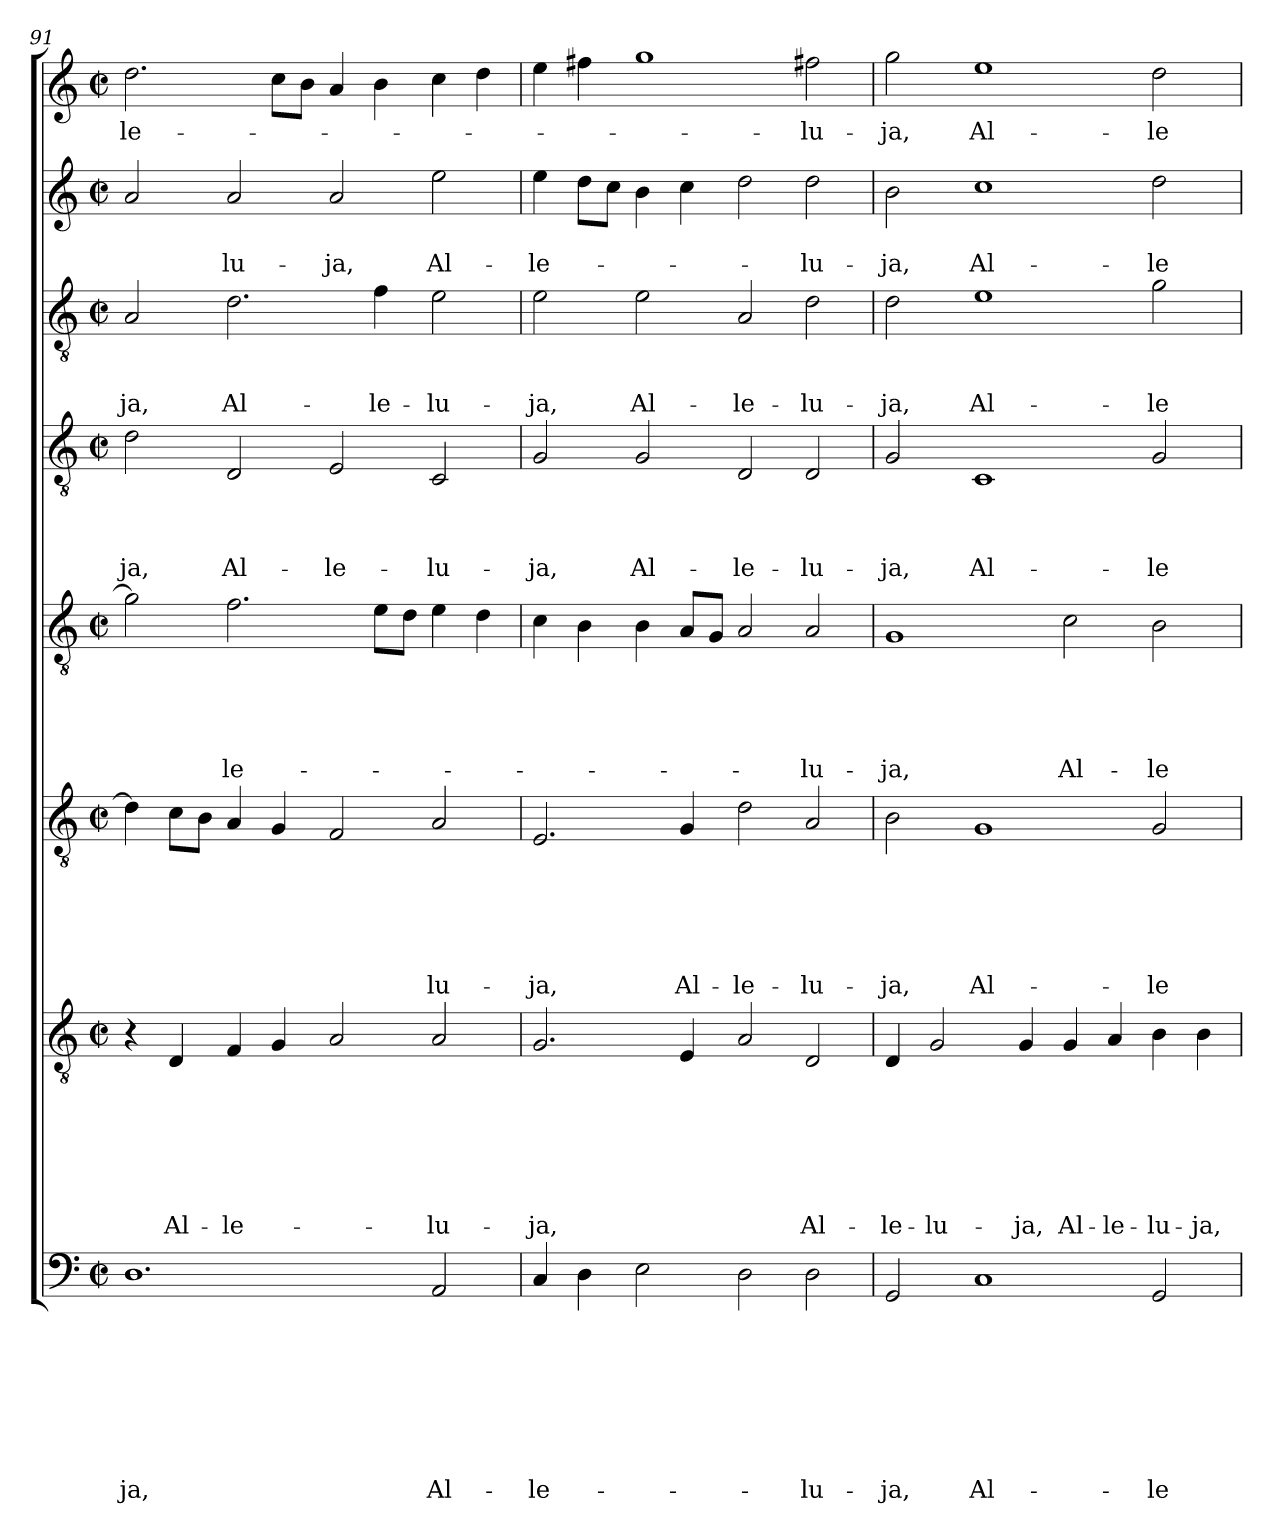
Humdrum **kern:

**kern	**text	**text	**text	**text	**text	**text	**text	**text	**kern	**text	**text	**text	**text	**text	**text	**text	**kern	**text	**text	**text	**text	**text	**text	**kern	**text	**text	**text	**text	**text	**kern	**text	**text	**text	**text	**kern	**text	**text	**text	**kern	**text	**text	**kern	**text
*part8	*part8	*part8	*part8	*part8	*part8	*part8	*part8	*part8	*part7	*part7	*part7	*part7	*part7	*part7	*part7	*part7	*part6	*part6	*part6	*part6	*part6	*part6	*part6	*part5	*part5	*part5	*part5	*part5	*part5	*part4	*part4	*part4	*part4	*part4	*part3	*part3	*part3	*part3	*part2	*part2	*part2	*part1	*part1
*staff8	*staff8	*staff8	*staff8	*staff8	*staff8	*staff8	*staff8	*staff8	*staff7	*staff7	*staff7	*staff7	*staff7	*staff7	*staff7	*staff7	*staff6	*staff6	*staff6	*staff6	*staff6	*staff6	*staff6	*staff5	*staff5	*staff5	*staff5	*staff5	*staff5	*staff4	*staff4	*staff4	*staff4	*staff4	*staff3	*staff3	*staff3	*staff3	*staff2	*staff2	*staff2	*staff1	*staff1
*clefF4	*	*	*	*	*	*	*	*	*clefGv2	*	*	*	*	*	*	*	*clefGv2	*	*	*	*	*	*	*clefGv2	*	*	*	*	*	*clefGv2	*	*	*	*	*clefGv2	*	*	*	*clefG2	*	*	*clefG2	*
*k[]	*	*	*	*	*	*	*	*	*k[]	*	*	*	*	*	*	*	*k[]	*	*	*	*	*	*	*k[]	*	*	*	*	*	*k[]	*	*	*	*	*k[]	*	*	*	*k[]	*	*	*k[]	*
*C:	*	*	*	*	*	*	*	*	*C:	*	*	*	*	*	*	*	*C:	*	*	*	*	*	*	*C:	*	*	*	*	*	*C:	*	*	*	*	*C:	*	*	*	*C:	*	*	*C:	*
*M2/2	*	*	*	*	*	*	*	*	*M2/2	*	*	*	*	*	*	*	*M2/2	*	*	*	*	*	*	*M2/2	*	*	*	*	*	*M2/2	*	*	*	*	*M2/2	*	*	*	*M2/2	*	*	*M2/2	*
*met(c|)	*	*	*	*	*	*	*	*	*met(c|)	*	*	*	*	*	*	*	*met(c|)	*	*	*	*	*	*	*met(c|)	*	*	*	*	*	*met(c|)	*	*	*	*	*met(c|)	*	*	*	*met(c|)	*	*	*met(c|)	*
=91	=91	=91	=91	=91	=91	=91	=91	=91	=91	=91	=91	=91	=91	=91	=91	=91	=91	=91	=91	=91	=91	=91	=91	=91	=91	=91	=91	=91	=91	=91	=91	=91	=91	=91	=91	=91	=91	=91	=91	=91	=91	=91	=91
!	!	!	!	!	!	!	!	!LO:LY:b	!	!	!	!	!	!	!	!	!	!	!	!	!	!	!	!	!	!	!	!	!	!	!	!	!	!LO:LY:b	!	!	!	!LO:LY:b	!	!	!	!	!LO:LY:b
1.D	.	.	.	.	.	.	.	-ja,	4r	.	.	.	.	.	.	.	4d\]	.	.	.	.	.	.	2g\]	.	.	.	.	.	2d\	.	.	.	-ja,	2A/	.	.	-ja,	2a/	.	.	2.dd\	-le-
!	!	!	!	!	!	!	!	!	!	!	!	!	!	!	!	!LO:LY:b	!	!	!	!	!	!	!	!	!	!	!	!	!	!	!	!	!	!	!	!	!	!	!	!	!	!	!
.	.	.	.	.	.	.	.	.	4D/	.	.	.	.	.	.	Al-	8c\L	.	.	.	.	.	.	.	.	.	.	.	.	.	.	.	.	.	.	.	.	.	.	.	.	.	.
.	.	.	.	.	.	.	.	.	.	.	.	.	.	.	.	.	8B\J	.	.	.	.	.	.	.	.	.	.	.	.	.	.	.	.	.	.	.	.	.	.	.	.	.	.
!	!	!	!	!	!	!	!	!	!	!	!	!	!	!	!	!LO:LY:b	!	!	!	!	!	!	!	!	!	!	!	!	!LO:LY:b	!	!	!	!	!LO:LY:b	!	!	!	!LO:LY:b	!	!	!LO:LY:b	!	!
.	.	.	.	.	.	.	.	.	4F/	.	.	.	.	.	.	-le-	4A/	.	.	.	.	.	.	2.f\	.	.	.	.	-le-	2D/	.	.	.	Al-	2.d\	.	.	Al-	2a/	.	-lu-	.	.
.	.	.	.	.	.	.	.	.	4G/	.	.	.	.	.	.	.	4G/	.	.	.	.	.	.	.	.	.	.	.	.	.	.	.	.	.	.	.	.	.	.	.	.	8cc\L	.
.	.	.	.	.	.	.	.	.	.	.	.	.	.	.	.	.	.	.	.	.	.	.	.	.	.	.	.	.	.	.	.	.	.	.	.	.	.	.	.	.	.	8b\J	.
!	!	!	!	!	!	!	!	!	!	!	!	!	!	!	!	!	!	!	!	!	!	!	!	!	!	!	!	!	!	!	!	!	!	!LO:LY:b	!	!	!	!	!	!	!LO:LY:b	!	!
.	.	.	.	.	.	.	.	.	2A/	.	.	.	.	.	.	.	2F/	.	.	.	.	.	.	.	.	.	.	.	.	2E/	.	.	.	-le-	.	.	.	.	2a/	.	-ja,	4a/	.
!	!	!	!	!	!	!	!	!	!	!	!	!	!	!	!	!	!	!	!	!	!	!	!	!	!	!	!	!	!	!	!	!	!	!	!	!	!	!LO:LY:b	!	!	!	!	!
.	.	.	.	.	.	.	.	.	.	.	.	.	.	.	.	.	.	.	.	.	.	.	.	8e\L	.	.	.	.	.	.	.	.	.	.	4f\	.	.	-le-	.	.	.	4b\	.
.	.	.	.	.	.	.	.	.	.	.	.	.	.	.	.	.	.	.	.	.	.	.	.	8d\J	.	.	.	.	.	.	.	.	.	.	.	.	.	.	.	.	.	.	.
!	!	!	!	!	!	!	!	!LO:LY:b	!	!	!	!	!	!	!	!LO:LY:b	!	!	!	!	!	!	!LO:LY:b	!	!	!	!	!	!	!	!	!	!	!LO:LY:b	!	!	!	!LO:LY:b	!	!	!LO:LY:b	!	!
2AA/	.	.	.	.	.	.	.	Al-	2A/	.	.	.	.	.	.	-lu-	2A/	.	.	.	.	.	-lu-	4e\	.	.	.	.	.	2C/	.	.	.	-lu-	2e\	.	.	-lu-	2ee\	.	Al-	4cc\	.
.	.	.	.	.	.	.	.	.	.	.	.	.	.	.	.	.	.	.	.	.	.	.	.	4d\	.	.	.	.	.	.	.	.	.	.	.	.	.	.	.	.	.	4dd\	.
=92	=92	=92	=92	=92	=92	=92	=92	=92	=92	=92	=92	=92	=92	=92	=92	=92	=92	=92	=92	=92	=92	=92	=92	=92	=92	=92	=92	=92	=92	=92	=92	=92	=92	=92	=92	=92	=92	=92	=92	=92	=92	=92	=92
!	!	!	!	!	!	!	!	!LO:LY:b	!	!	!	!	!	!	!	!LO:LY:b	!	!	!	!	!	!	!LO:LY:b	!	!	!	!	!	!	!	!	!	!	!LO:LY:b	!	!	!	!LO:LY:b	!	!	!LO:LY:b	!	!
4C/	.	.	.	.	.	.	.	-le-	2.G/	.	.	.	.	.	.	-ja,	2.E/	.	.	.	.	.	-ja,	4c\	.	.	.	.	.	2G/	.	.	.	-ja,	2e\	.	.	-ja,	4ee\	.	-le-	4ee\	.
4D\	.	.	.	.	.	.	.	.	.	.	.	.	.	.	.	.	.	.	.	.	.	.	.	4B\	.	.	.	.	.	.	.	.	.	.	.	.	.	.	8dd\L	.	.	4ff#\	.
.	.	.	.	.	.	.	.	.	.	.	.	.	.	.	.	.	.	.	.	.	.	.	.	.	.	.	.	.	.	.	.	.	.	.	.	.	.	.	8cc\J	.	.	.	.
!	!	!	!	!	!	!	!	!	!	!	!	!	!	!	!	!	!	!	!	!	!	!	!	!	!	!	!	!	!	!	!	!	!	!LO:LY:b	!	!	!	!LO:LY:b	!	!	!	!	!
2E\	.	.	.	.	.	.	.	.	.	.	.	.	.	.	.	.	.	.	.	.	.	.	.	4B\	.	.	.	.	.	2G/	.	.	.	Al-	2e\	.	.	Al-	4b\	.	.	1gg	.
!	!	!	!	!	!	!	!	!	!	!	!	!	!	!	!	!	!	!	!	!	!	!	!LO:LY:b	!	!	!	!	!	!	!	!	!	!	!	!	!	!	!	!	!	!	!	!
.	.	.	.	.	.	.	.	.	4E/	.	.	.	.	.	.	.	4G/	.	.	.	.	.	Al-	8A/L	.	.	.	.	.	.	.	.	.	.	.	.	.	.	4cc\	.	.	.	.
.	.	.	.	.	.	.	.	.	.	.	.	.	.	.	.	.	.	.	.	.	.	.	.	8G/J	.	.	.	.	.	.	.	.	.	.	.	.	.	.	.	.	.	.	.
!	!	!	!	!	!	!	!	!	!	!	!	!	!	!	!	!	!	!	!	!	!	!	!LO:LY:b	!	!	!	!	!	!	!	!	!	!	!LO:LY:b	!	!	!	!LO:LY:b	!	!	!	!	!
2D\	.	.	.	.	.	.	.	.	2A/	.	.	.	.	.	.	.	2d\	.	.	.	.	.	-le-	2A/	.	.	.	.	.	2D/	.	.	.	-le-	2A/	.	.	-le-	2dd\	.	.	.	.
!	!	!	!	!	!	!	!	!LO:LY:b	!	!	!	!	!	!	!	!LO:LY:b	!	!	!	!	!	!	!LO:LY:b	!	!	!	!	!	!LO:LY:b	!	!	!	!	!LO:LY:b	!	!	!	!LO:LY:b	!	!	!LO:LY:b	!	!LO:LY:b
2D\	.	.	.	.	.	.	.	-lu-	2D/	.	.	.	.	.	.	Al-	2A/	.	.	.	.	.	-lu-	2A/	.	.	.	.	-lu-	2D/	.	.	.	-lu-	2d\	.	.	-lu-	2dd\	.	-lu-	2ff#X\	-lu-
=93	=93	=93	=93	=93	=93	=93	=93	=93	=93	=93	=93	=93	=93	=93	=93	=93	=93	=93	=93	=93	=93	=93	=93	=93	=93	=93	=93	=93	=93	=93	=93	=93	=93	=93	=93	=93	=93	=93	=93	=93	=93	=93	=93
!	!	!	!	!	!	!	!	!LO:LY:b	!	!	!	!	!	!	!	!LO:LY:b	!	!	!	!	!	!	!LO:LY:b	!	!	!	!	!	!LO:LY:b	!	!	!	!	!LO:LY:b	!	!	!	!LO:LY:b	!	!	!LO:LY:b	!	!LO:LY:b
2GG/	.	.	.	.	.	.	.	-ja,	4D/	.	.	.	.	.	.	-le-	2B\	.	.	.	.	.	-ja,	1G	.	.	.	.	-ja,	2G/	.	.	.	-ja,	2d\	.	.	-ja,	2b\	.	-ja,	2gg\	-ja,
!	!	!	!	!	!	!	!	!	!	!	!	!	!	!	!	!LO:LY:b	!	!	!	!	!	!	!	!	!	!	!	!	!	!	!	!	!	!	!	!	!	!	!	!	!	!	!
.	.	.	.	.	.	.	.	.	2G/	.	.	.	.	.	.	-lu-	.	.	.	.	.	.	.	.	.	.	.	.	.	.	.	.	.	.	.	.	.	.	.	.	.	.	.
!	!	!	!	!	!	!	!	!LO:LY:b	!	!	!	!	!	!	!	!	!	!	!	!	!	!	!LO:LY:b	!	!	!	!	!	!	!	!	!	!	!LO:LY:b	!	!	!	!LO:LY:b	!	!	!LO:LY:b	!	!LO:LY:b
1C	.	.	.	.	.	.	.	Al-	.	.	.	.	.	.	.	.	1G	.	.	.	.	.	Al-	.	.	.	.	.	.	1C	.	.	.	Al-	1e	.	.	Al-	1cc	.	Al-	1ee	Al-
!	!	!	!	!	!	!	!	!	!	!	!	!	!	!	!	!LO:LY:b	!	!	!	!	!	!	!	!	!	!	!	!	!	!	!	!	!	!	!	!	!	!	!	!	!	!	!
.	.	.	.	.	.	.	.	.	4G/	.	.	.	.	.	.	-ja,	.	.	.	.	.	.	.	.	.	.	.	.	.	.	.	.	.	.	.	.	.	.	.	.	.	.	.
!	!	!	!	!	!	!	!	!	!	!	!	!	!	!	!	!LO:LY:b	!	!	!	!	!	!	!	!	!	!	!	!	!LO:LY:b	!	!	!	!	!	!	!	!	!	!	!	!	!	!
.	.	.	.	.	.	.	.	.	4G/	.	.	.	.	.	.	Al-	.	.	.	.	.	.	.	2c\	.	.	.	.	Al-	.	.	.	.	.	.	.	.	.	.	.	.	.	.
!	!	!	!	!	!	!	!	!	!	!	!	!	!	!	!	!LO:LY:b	!	!	!	!	!	!	!	!	!	!	!	!	!	!	!	!	!	!	!	!	!	!	!	!	!	!	!
.	.	.	.	.	.	.	.	.	4A/	.	.	.	.	.	.	-le-	.	.	.	.	.	.	.	.	.	.	.	.	.	.	.	.	.	.	.	.	.	.	.	.	.	.	.
!	!	!	!	!	!	!	!	!LO:LY:b	!	!	!	!	!	!	!	!LO:LY:b	!	!	!	!	!	!	!LO:LY:b	!	!	!	!	!	!LO:LY:b	!	!	!	!	!LO:LY:b	!	!	!	!LO:LY:b	!	!	!LO:LY:b	!	!LO:LY:b
2GG/	.	.	.	.	.	.	.	-le-	4B\	.	.	.	.	.	.	-lu-	2G/	.	.	.	.	.	-le-	2B\	.	.	.	.	-le-	2G/	.	.	.	-le-	2g\	.	.	-le-	2dd\	.	-le-	2dd\	-le-
!	!	!	!	!	!	!	!	!	!	!	!	!	!	!	!	!LO:LY:b	!	!	!	!	!	!	!	!	!	!	!	!	!	!	!	!	!	!	!	!	!	!	!	!	!	!	!
.	.	.	.	.	.	.	.	.	4B\	.	.	.	.	.	.	-ja,	.	.	.	.	.	.	.	.	.	.	.	.	.	.	.	.	.	.	.	.	.	.	.	.	.	.	.
=	=	=	=	=	=	=	=	=	=	=	=	=	=	=	=	=	=	=	=	=	=	=	=	=	=	=	=	=	=	=	=	=	=	=	=	=	=	=	=	=	=	=	=
*-	*-	*-	*-	*-	*-	*-	*-	*-	*-	*-	*-	*-	*-	*-	*-	*-	*-	*-	*-	*-	*-	*-	*-	*-	*-	*-	*-	*-	*-	*-	*-	*-	*-	*-	*-	*-	*-	*-	*-	*-	*-	*-	*-
